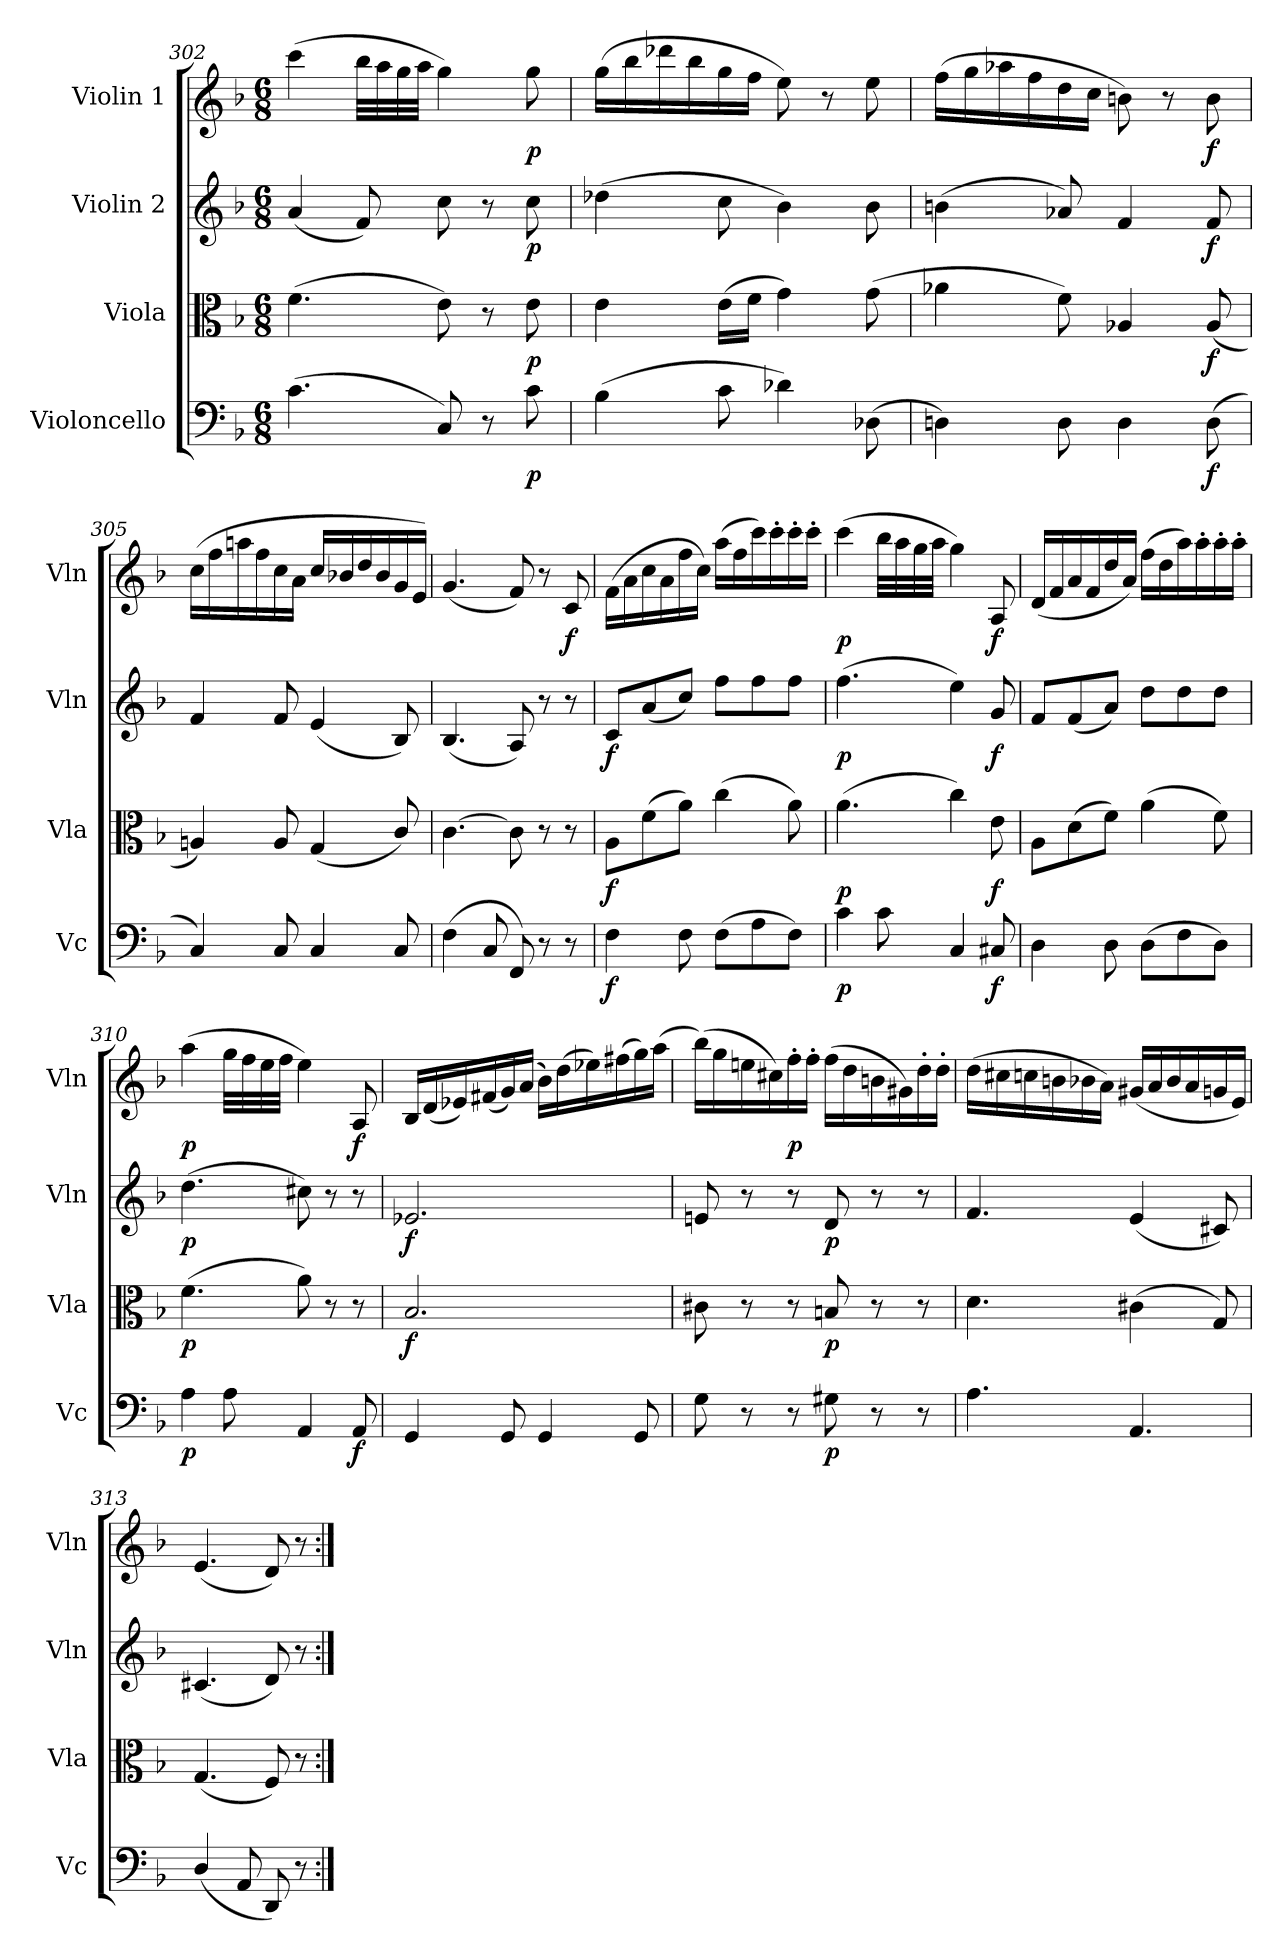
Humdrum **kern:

**kern	**dynam	**kern	**dynam	**kern	**dynam	**kern	**dynam
*part4	*part4	*part3	*part3	*part2	*part2	*part1	*part1
*staff4	*staff4	*staff3	*staff3	*staff2	*staff2	*staff1	*staff1
*I"Violoncello	*	*I"Viola	*	*I"Violin 2	*	*I"Violin 1	*
*I'Vc	*	*I'Vla	*	*I'Vln	*	*I'Vln	*
!!LO:LB:g=z
*clefF4	*	*clefC3	*	*clefG2	*	*clefG2	*
*k[b-]	*	*k[b-]	*	*k[b-]	*	*k[b-]	*
*M6/8	*	*M6/8	*	*M6/8	*	*M6/8	*
=302	=302	=302	=302	=302	=302	=302	=302
(>4.c\	.	(>4.f\	.	(<4a/	.	(>4ccc\	.
.	.	.	.	8f/)	.	32bb-\LLL	.
.	.	.	.	.	.	32aa\	.
.	.	.	.	.	.	32gg\	.
.	.	.	.	.	.	32aa\JJJ	.
8C/)	.	8e\)	.	8cc\	.	4gg\)	.
8r	.	8r	.	8r	.	.	.
!	!LO:DY:b	!	!LO:DY:b	!	!LO:DY:b	!	!LO:DY:b
8c\	p	8e\	p	8cc\	p	8gg\	p
=303	=303	=303	=303	=303	=303	=303	=303
(>4B-\	.	4e\	.	(>4dd-X\	.	(>16gg\LL	.
.	.	.	.	.	.	16bb-\	.
.	.	.	.	.	.	16ddd-X\	.
.	.	.	.	.	.	16bb-\	.
8c\	.	(>16e\LL	.	8cc\	.	16gg\	.
.	.	16f\JJ	.	.	.	16ff\JJ	.
4d-X\)	.	4g\)	.	4b-\)	.	8ee\)	.
.	.	.	.	.	.	8r	.
(>8D-X\	.	(>8g\	.	8b-\	.	8ee\	.
=304	=304	=304	=304	=304	=304	=304	=304
4Dn\)	.	4a-X\	.	(>4bn\	.	(>16ff\LL	.
.	.	.	.	.	.	16gg\	.
.	.	.	.	.	.	16aa-X\	.
.	.	.	.	.	.	16ff\	.
8D\	.	8f\)	.	8a-X/)	.	16dd\	.
.	.	.	.	.	.	16cc\JJ	.
4D\	.	4A-X/	.	4f/	.	8bn\)	.
.	.	.	.	.	.	8r	.
!	!LO:DY:b	!	!LO:DY:b	!	!LO:DY:b	!	!LO:DY:b
(>8D\	f	(<8A-/	f	8f/	f	8b\	f
=305	=305	=305	=305	=305	=305	=305	=305
4C/)	.	4An/)	.	4f/	.	(>16cc\LL	.
.	.	.	.	.	.	16ff\	.
.	.	.	.	.	.	16aan\	.
.	.	.	.	.	.	16ff\	.
8C/	.	8A/	.	8f/	.	16cc\	.
.	.	.	.	.	.	16a\JJ	.
4C/	.	(<4G/	.	(<4e/	.	16cc/LL	.
.	.	.	.	.	.	16b-X/	.
.	.	.	.	.	.	16dd/	.
.	.	.	.	.	.	16b-/	.
8C/	.	8c/)	.	8B-/)	.	16g/	.
.	.	.	.	.	.	16e/JJ)	.
=306	=306	=306	=306	=306	=306	=306	=306
(>4F\	.	[4.c\	.	(<4.B-/	.	(<4.g/	.
8C/	.	.	.	.	.	.	.
8FF/)	.	8c\]	.	8A/)	.	8f/)	.
8r	.	8r	.	8r	.	8r	.
!	!	!	!	!	!	!	!LO:DY:b
8r	.	8r	.	8r	.	8c/	f
=307	=307	=307	=307	=307	=307	=307	=307
!	!LO:DY:b	!	!LO:DY:b	!	!LO:DY:b	!	!
4F\	f	8A\L	f	8c/L	f	(>16f\LL	.
.	.	.	.	.	.	16a\	.
.	.	(>8f\	.	(<8a/	.	16cc\	.
.	.	.	.	.	.	16a\	.
8F\	.	8a\J)	.	8cc/J)	.	16ff\	.
.	.	.	.	.	.	16cc\JJ)	.
(>8F\L	.	(>4cc\	.	8ff\L	.	(>16aa\LL	.
.	.	.	.	.	.	16ff\	.
8A\	.	.	.	8ff\	.	16ccc\)	.
.	.	.	.	.	.	16ccc'\	.
8F\J)	.	8a\)	.	8ff\J	.	16ccc'\	.
.	.	.	.	.	.	16ccc'\JJ	.
=308	=308	=308	=308	=308	=308	=308	=308
!	!LO:DY:b	!	!LO:DY:b	!	!LO:DY:b	!	!LO:DY:b
4c\	p	(>4.a\	p	(>4.ff\	p	(>4ccc\	p
8c\	.	.	.	.	.	32bb-\LLL	.
.	.	.	.	.	.	32aa\	.
.	.	.	.	.	.	32gg\	.
.	.	.	.	.	.	32aa\JJJ	.
4C/	.	4cc\)	.	4ee\)	.	4gg\)	.
!	!LO:DY:b	!	!LO:DY:b	!	!LO:DY:b	!	!LO:DY:b
8C#X/	f	8e\	f	8g/	f	8A/	f
!!LO:LB:g=z
=309	=309	=309	=309	=309	=309	=309	=309
4D\	.	8A\L	.	8f/L	.	(<16d/LL	.
.	.	.	.	.	.	16f/	.
.	.	(>8d\	.	(<8f/	.	16a/	.
.	.	.	.	.	.	16f/	.
8D\	.	8f\J)	.	8a/J)	.	16dd/	.
.	.	.	.	.	.	16a/JJ)	.
(>8D\L	.	(>4a\	.	8dd\L	.	(>16ff\LL	.
.	.	.	.	.	.	16dd\	.
8F\	.	.	.	8dd\	.	16aa\)	.
.	.	.	.	.	.	16aa'\	.
8D\J)	.	8f\)	.	8dd\J	.	16aa'\	.
.	.	.	.	.	.	16aa'\JJ	.
=310	=310	=310	=310	=310	=310	=310	=310
!	!LO:DY:b	!	!LO:DY:b	!	!LO:DY:b	!	!LO:DY:b
4A\	p	(>4.f\	p	(>4.dd\	p	(>4aa\	p
8A\	.	.	.	.	.	32gg\LLL	.
.	.	.	.	.	.	32ff\	.
.	.	.	.	.	.	32ee\	.
.	.	.	.	.	.	32ff\JJJ	.
4AA/	.	8a\)	.	8cc#X\)	.	4ee\)	.
.	.	8r	.	8r	.	.	.
!	!LO:DY:b	!	!	!	!	!	!LO:DY:b
8AA/	f	8r	.	8r	.	8A/	f
=311	=311	=311	=311	=311	=311	=311	=311
!	!	!	!LO:DY:b	!	!LO:DY:b	!	!
4GG/	.	2.B-/	f	2.e-X/	f	16B-/LL	.
.	.	.	.	.	.	(<16d/	.
.	.	.	.	.	.	16e-X/)	.
.	.	.	.	.	.	(<16f#X/	.
8GG/	.	.	.	.	.	16g/)	.
.	.	.	.	.	.	(>16a/JJ	.
4GG/	.	.	.	.	.	16b-\LL)	.
.	.	.	.	.	.	(>16dd\	.
.	.	.	.	.	.	16ee-X\)	.
.	.	.	.	.	.	(>16ff#X\	.
8GG/	.	.	.	.	.	16gg\)	.
.	.	.	.	.	.	(>16aa\JJ	.
=312	=312	=312	=312	=312	=312	=312	=312
8G\	.	8c#X\	.	8en/	.	(>16bb-\LL)	.
.	.	.	.	.	.	16gg\	.
8r	.	8r	.	8r	.	16een\	.
.	.	.	.	.	.	16cc#X\)	.
!	!	!	!	!	!	!	!LO:DY:b
8r	.	8r	.	8r	.	16ff'\	p
.	.	.	.	.	.	16ff'\JJ	.
!	!LO:DY:b	!	!LO:DY:b	!	!LO:DY:b	!	!
8G#X\	p	8Bn/	p	8d/	p	(>16ff\LL	.
.	.	.	.	.	.	16dd\	.
8r	.	8r	.	8r	.	16bn\	.
.	.	.	.	.	.	16g#X\)	.
8r	.	8r	.	8r	.	16dd'\	.
.	.	.	.	.	.	16dd'\JJ	.
=313	=313	=313	=313	=313	=313	=313	=313
4.A\	.	4.d\	.	4.f/	.	(>16dd\LL	.
.	.	.	.	.	.	16cc#X\	.
.	.	.	.	.	.	16ccn\	.
.	.	.	.	.	.	16bn\	.
.	.	.	.	.	.	16b-X\	.
.	.	.	.	.	.	16a\JJ)	.
4.AA/	.	(>4c#X\	.	(<4e/	.	(<16g#X/LL	.
.	.	.	.	.	.	16a/	.
.	.	.	.	.	.	16b-/	.
.	.	.	.	.	.	16a/	.
.	.	8G/)	.	8c#X/)	.	16gn/	.
.	.	.	.	.	.	16e/JJ)	.
=313X12	=313X12	=313X12	=313X12	=313X12	=313X12	=313X12	=313X12
(<4D/	.	(<4.G/	.	(<4.c#X/	.	(<4.e/	.
8AA/	.	.	.	.	.	.	.
8DD/)	.	8F/)	.	8d/)	.	8d/)	.
8r	.	8r	.	8r	.	8r	.
=:|!	=:|!	=:|!	=:|!	=:|!	=:|!	=:|!	=:|!
*-	*-	*-	*-	*-	*-	*-	*-
